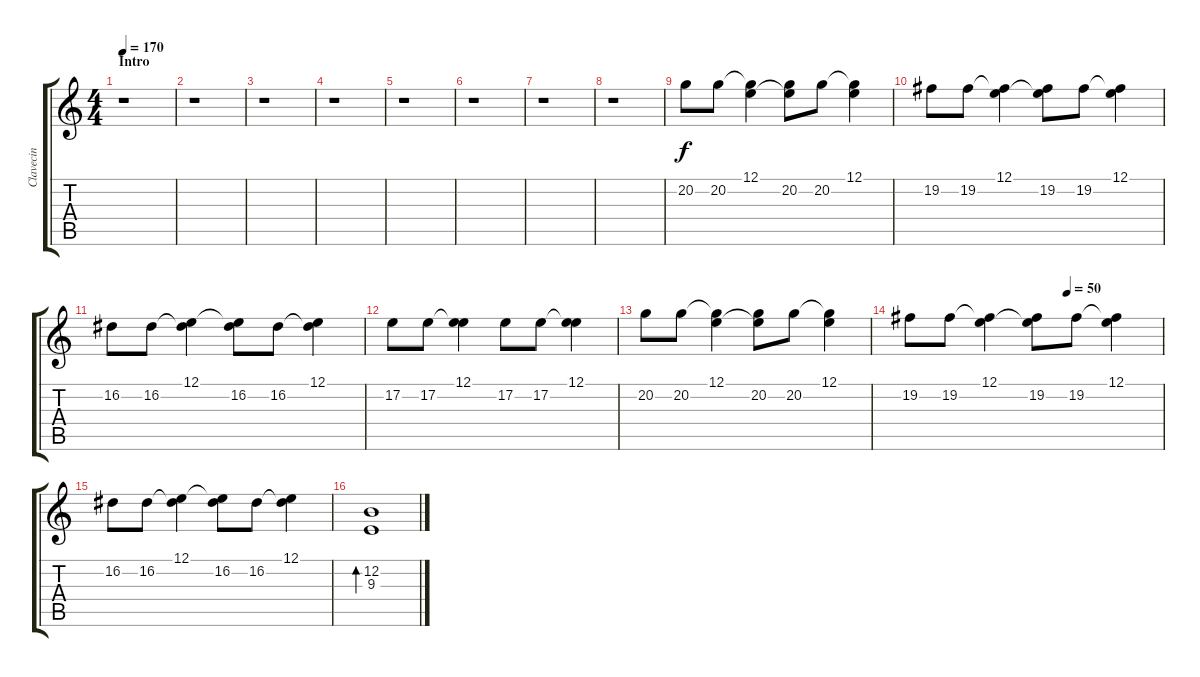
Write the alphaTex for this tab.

\track ("Clavecin" "Clavecin") {instrument harpsichord}
\staff {score tabs}
\tuning (E4 B3 G3 D3 A2 E2) {hide}
\ts (4 4)
\section ("" "Intro")
\tempo 170
\clef g2
\ks c
r.1{dy f instrument harpsichord} |
r.1 |
r.1 |
r.1 |
r.1 |
r.1 |
r.1 |
r.1 |
20.2.8 20.2.8 (12.1 20.2{t}).4 (12.1{t} 20.2).8 20.2.8 (12.1 20.2{t}).4 |
19.2.8 19.2.8 (12.1 19.2{t}).4 (12.1{t} 19.2).8 19.2.8 (12.1 19.2{t}).4 |
16.2.8 16.2.8 (12.1 16.2{t}).4 (12.1{t} 16.2).8 16.2.8 (12.1 16.2{t}).4 |
17.2.8 17.2.8 (12.1 17.2{t}).4 17.2.8 17.2.8 (12.1 17.2{t}).4 |
20.2.8 20.2.8 (12.1 20.2{t}).4 (12.1{t} 20.2).8 20.2.8 (12.1 20.2{t}).4 |
\tempo (50 0.625)
19.2.8 19.2.8 (12.1 19.2{t}).4 (12.1{t} 19.2).8 19.2.8 (12.1 19.2{t}).4 |
16.2.8 16.2.8 (12.1 16.2{t}).4 (12.1{t} 16.2).8 16.2.8 (12.1 16.2{t}).4 |
(12.2 9.3).1{bd 240}
